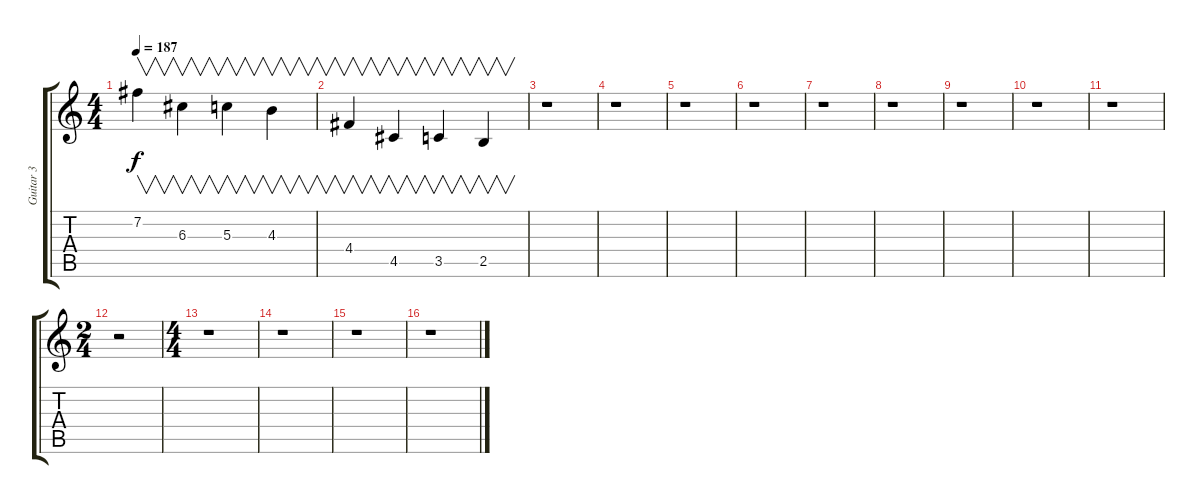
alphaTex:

\track ("Guitar 3" "Guitar 3") {instrument distortionguitar}
\staff {score tabs}
\tuning (E4 B3 G3 D3 A2 E2) {hide}
\ts (4 4)
\tempo 187
\clef g2
\ks c
7.2.4{v dy f} 6.3.4{v} 5.3.4{v} 4.3.4{v} |
4.4.4{v} 4.5.4{v} 3.5.4{v} 2.5.4{v} |
r.1 |
r.1 |
r.1 |
r.1 |
r.1 |
r.1 |
r.1 |
r.1 |
r.1 |
\ts (2 4)
r.2 |
\ts (4 4)
r.1 |
r.1 |
r.1 |
r.1
